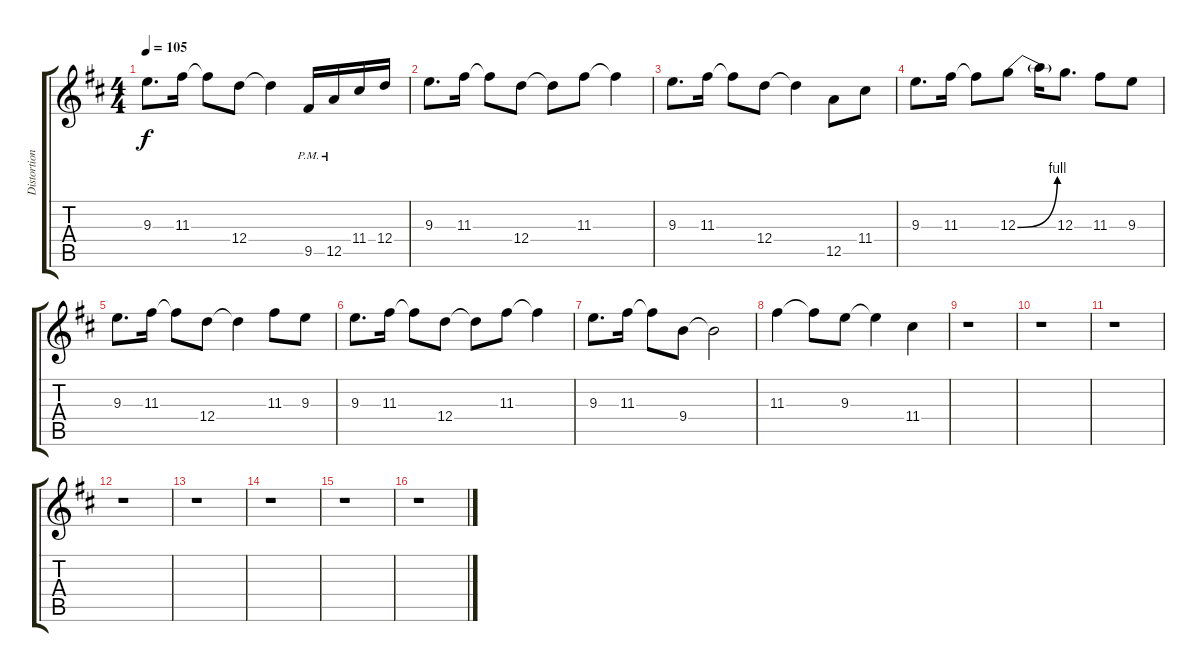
\track ("Distortion Lead 2" "Distortion") {instrument overdrivenguitar}
\staff {score tabs}
\tuning (E4 B3 G3 D3 A2 E2) {hide}
\ts (4 4)
\tempo 105
\clef g2
\ks d
9.3.8{d dy f} 11.3.16 11.3{t}.8 12.4.8 12.4{t}.4 9.5{pm}.16 12.5{pm}.16 11.4.16 12.4.16 |
9.3.8{d} 11.3.16 11.3{t}.8 12.4.8 12.4{t}.8 11.3.8 11.3{t}.4 |
9.3.8{d} 11.3.16 11.3{t}.8 12.4.8 12.4{t}.4 12.5.8 11.4.8 |
9.3.8{d} 11.3.16 11.3{t}.8 12.3{be (bend 0 0 60 4)}.8 12.3{t}.16 12.3.8{d} 11.3.8 9.3.8 |
9.3.8{d} 11.3.16 11.3{t}.8 12.4.8 12.4{t}.4 11.3.8 9.3.8 |
9.3.8{d} 11.3.16 11.3{t}.8 12.4.8 12.4{t}.8 11.3.8 11.3{t}.4 |
9.3.8{d} 11.3.16 11.3{t}.8 9.4.8 9.4{t}.2 |
11.3.4 11.3{t}.8 9.3.8 9.3{t}.4 11.4.4 |
r.1 |
r.1 |
r.1 |
r.1 |
r.1 |
r.1 |
r.1 |
r.1
